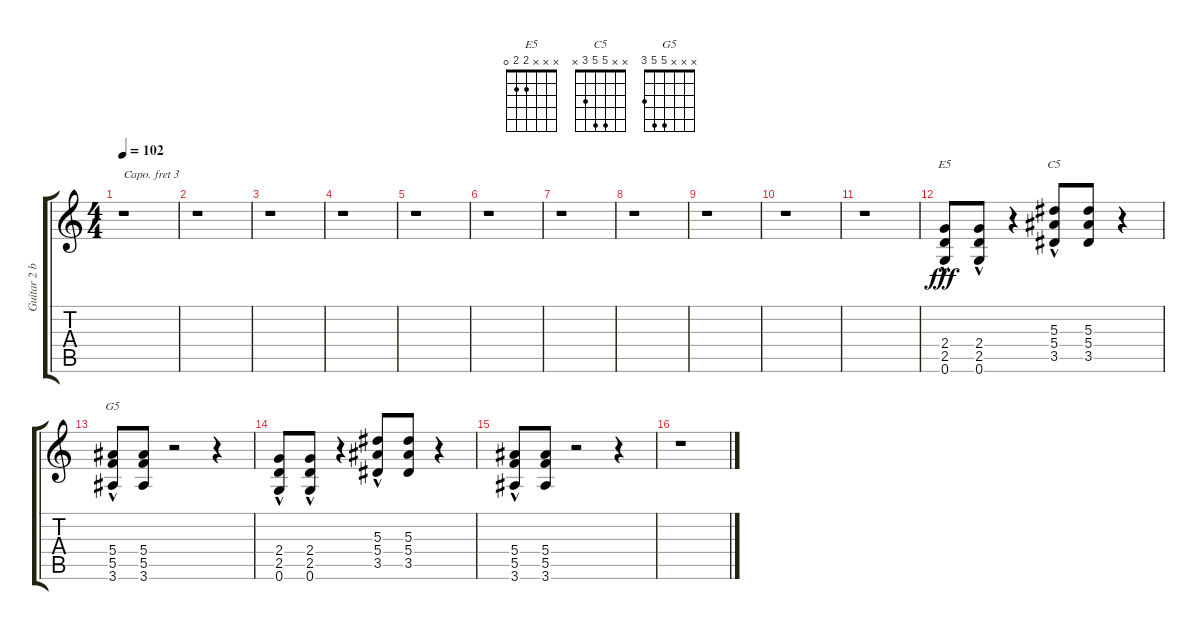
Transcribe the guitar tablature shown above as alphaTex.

\track ("Guitar 2 bis" "Guitar 2 b") {instrument overdrivenguitar}
\staff {score tabs}
\capo 3
\tuning (E4 B3 G3 D3 A2 E2) {hide}
\chord ("E5" x x x 2 2 0)
\chord ("C5" x x 5 5 3 x)
\chord ("G5" x x x 5 5 3)
\ts (4 4)
\tempo 102
\clef g2
\ks c
r.1{dy fff} |
r.1 |
r.1 |
r.1 |
r.1 |
r.1 |
r.1 |
r.1 |
r.1 |
r.1 |
r.1 |
(2.4 2.5{hac} 0.6).8{ch "E5"} (2.4 2.5{hac} 0.6).8 r.4 (5.3 5.4{hac} 3.5).8{ch "C5"} (5.3 5.4 3.5).8 r.4 |
(5.4{hac} 5.5 3.6).8{ch "G5"} (5.4 5.5 3.6).8 r.2 r.4 |
(2.4 2.5{hac} 0.6).8 (2.4 2.5{hac} 0.6).8 r.4 (5.3 5.4{hac} 3.5).8 (5.3 5.4 3.5).8 r.4 |
(5.4{hac} 5.5 3.6).8 (5.4 5.5 3.6).8 r.2 r.4 |
r.1
